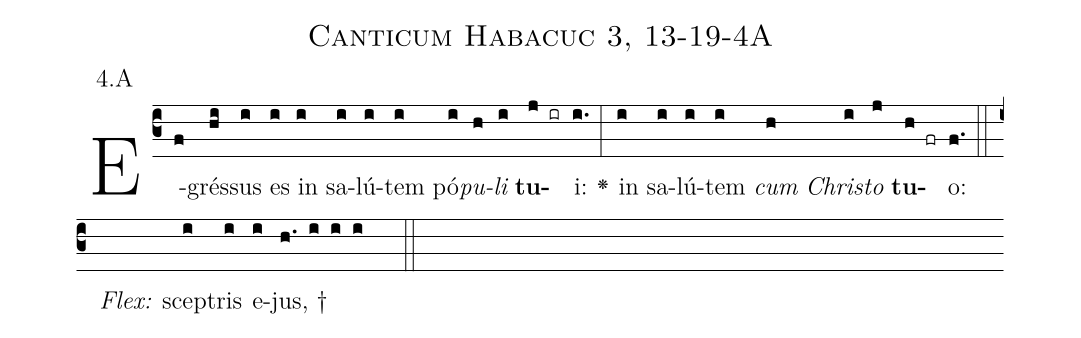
name: Canticum Habacuc 3, 13-19-4A;
annotation: 4.A;
%%
(c3)E(f)grés(hi)sus(i) es(i) in(i) sa(i)lú(i)tem(i) pó(i)<i>pu</i>(h)<i>li</i>(i) <b>tu</b>(j ir)i:(i.) <v>\greheightstar</v>(:) in(i) sa(i)lú(i)tem(i) <i>cum</i>(h) <i>Chri</i>(i)<i>sto</i>(j) <b>tu</b>(h fr)o:(f.) (::)
<i>Flex:</i>()  scep(i)tris(i) e(i)jus, †(h. i i i  ::)

%E(i) u(h) o(i) u(j) a(h) e.(f.) (::)
